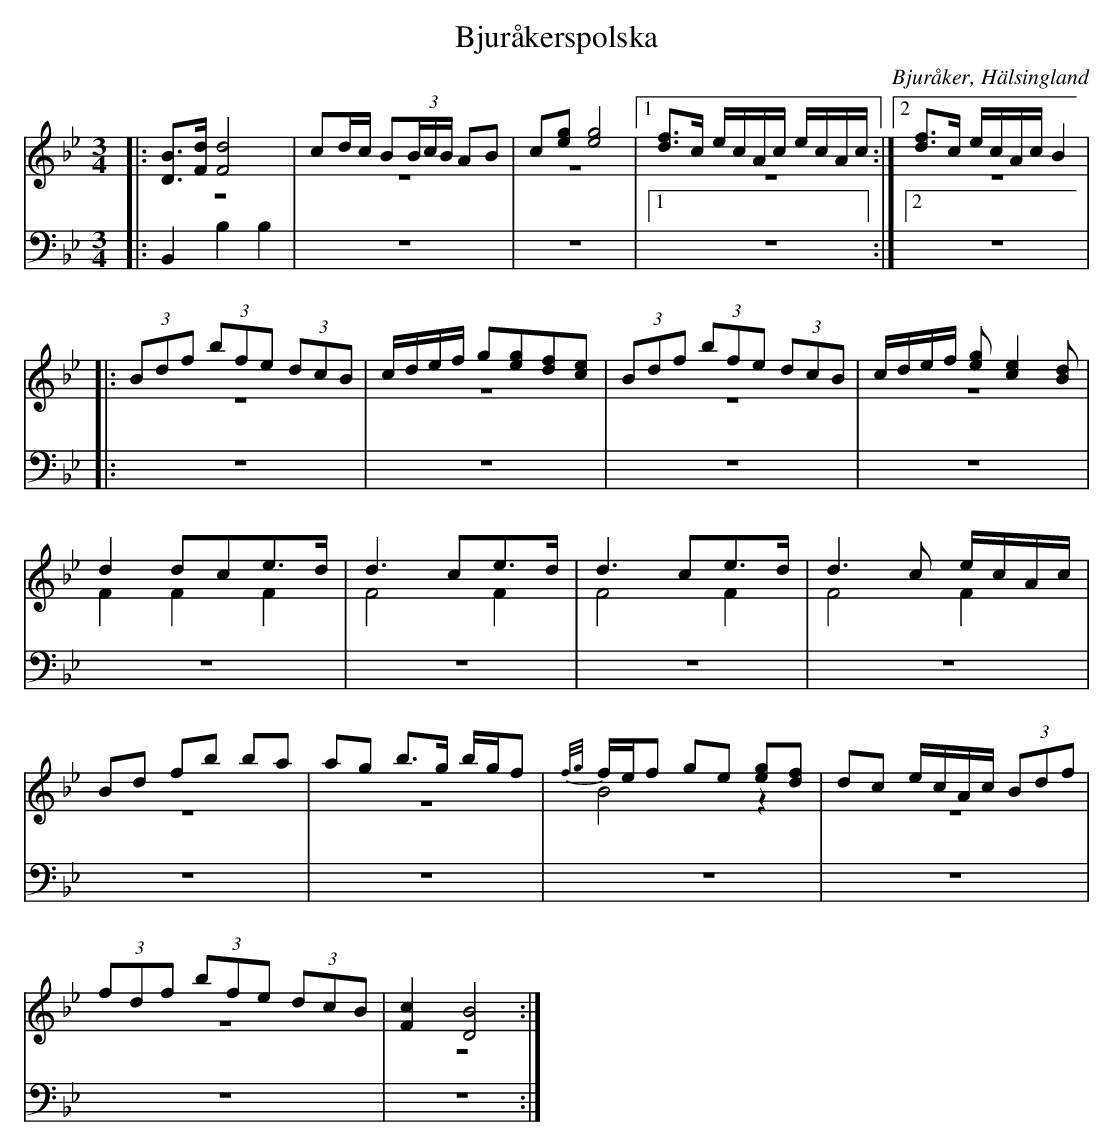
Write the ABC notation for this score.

X:1
T: Bjuråkerspolska
O: Bjuråker, Hälsingland
M: 3/4
L: 1/8
K: Bb
V:1
V:2 merge
V:3
V:3 merge
V:1
|:[DB]>[Fd] [F4d4]|cd/c/ B(3B/c/B/ AB|c[eg] [e4g4]  |1[df]>c e/c/A/c/ e/c/A/c/:|2[df]>c e/c/A/c/ B2|
|:(3Bdf  (3bfe (3dcB |c/d/e/f/ g[eg][df][ce]|(3Bdf  (3bfe (3dcB |c/d/e/f/ [eg][c2e2][Bd]|
d2 dce>d|d3 ce>d|d3 ce>d|d3 c e/c/A/c/ |
Bd fb ba|ag b>g b/g/f|{f/g/}f/e/f ge [eg][df]|dc e/c/A/c/ (3Bdf|
(3fdf (3bfe (3dcB|[F2c2] [D4B4]:|
V:2
|: z6| z6|z6|1z6:|2 z6|
|:z6|z6|z6|z6|
F2 F2 F2|F4 F2|F4 F2|F4 F2|
z6|z6|B4 z2|z6|
z6|z6:|
V:3 clef=bass
|: B,,2 B,2 B,2| z6|z6|1z6:|2 z6|
|:z6| z6|z6|z6|
z6|z6|z6|z6|
z6|z6|z6|z6|
z6|z6:|
